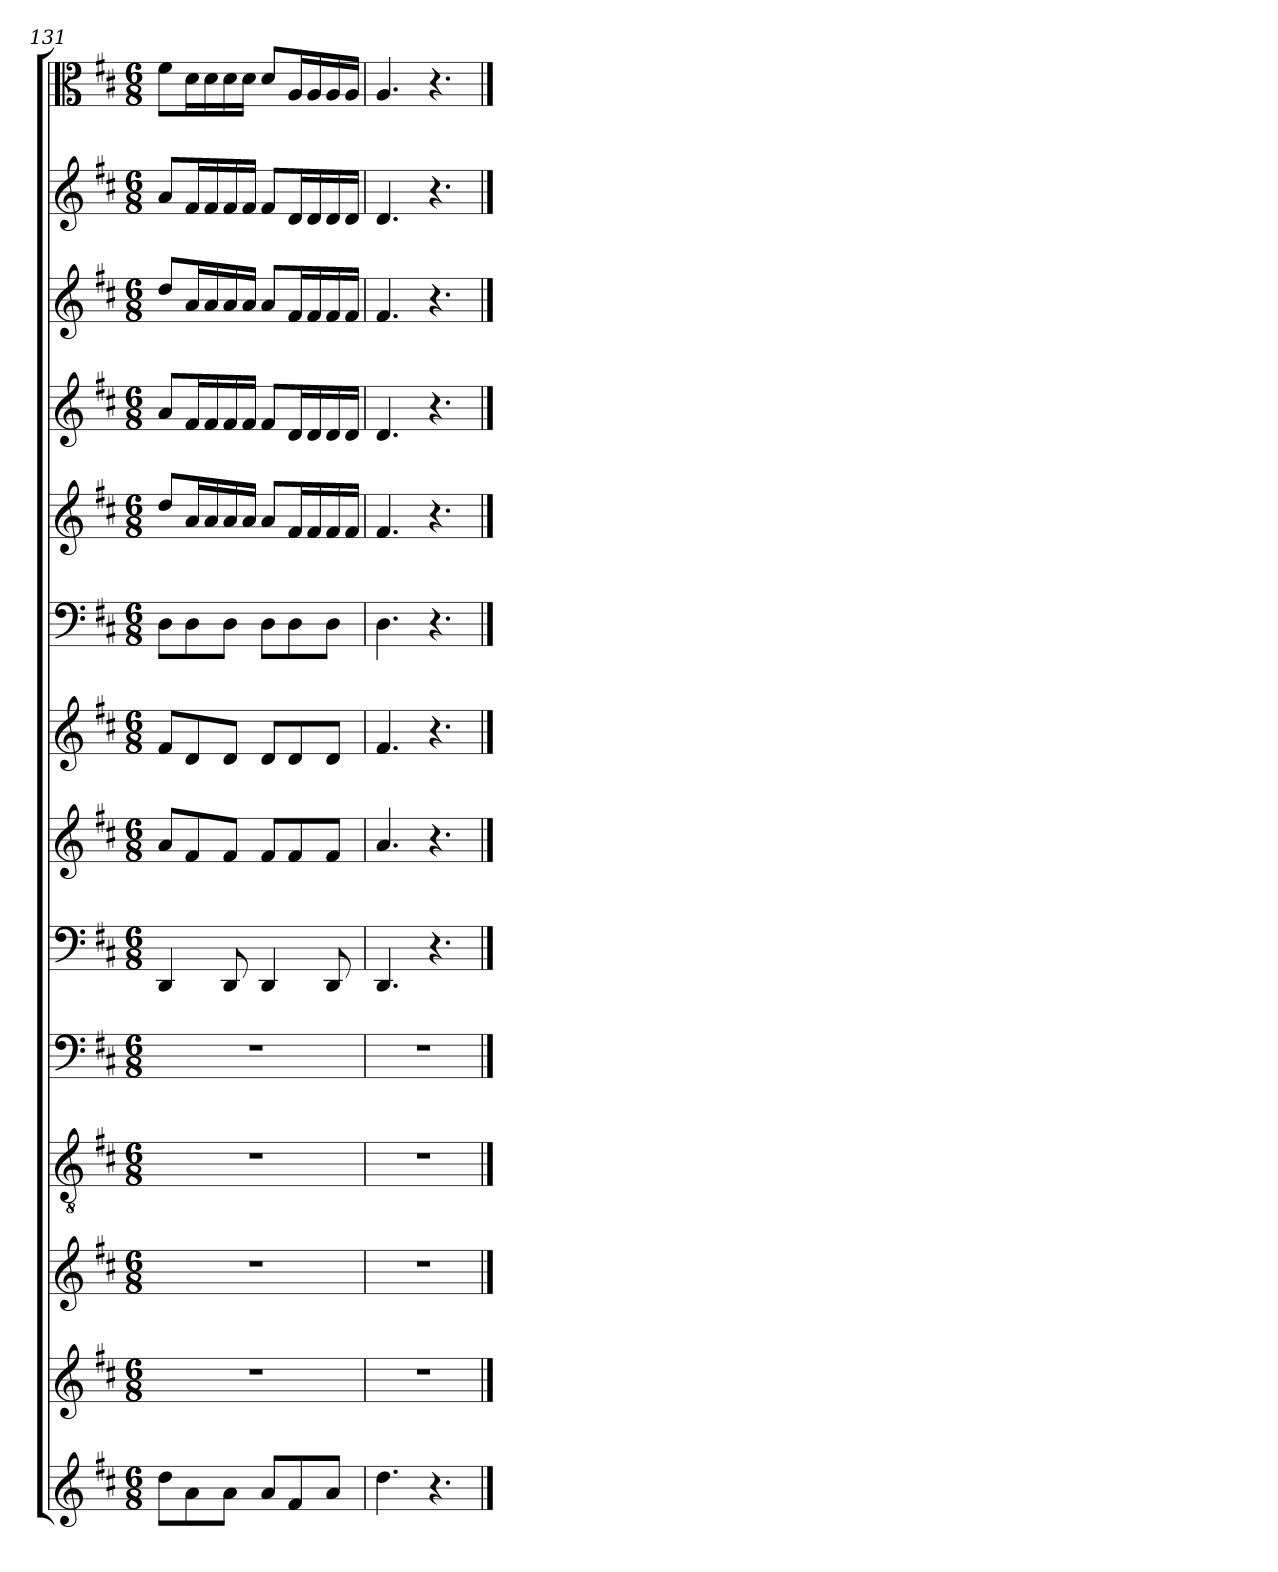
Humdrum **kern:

**kern	**kern	**kern	**kern	**kern	**kern	**kern	**kern	**kern	**kern	**kern	**kern	**kern	**kern
*part14	*part13	*part12	*part11	*part10	*part9	*part8	*part7	*part6	*part5	*part4	*part3	*part2	*part1
*staff14	*staff13	*staff12	*staff11	*staff10	*staff9	*staff8	*staff7	*staff6	*staff5	*staff4	*staff3	*staff2	*staff1
*clefG2	*clefG2	*clefG2	*clefGv2	*clefF4	*clefF4	*clefG2	*clefG2	*clefF4	*clefG2	*clefG2	*clefG2	*clefG2	*clefC3
*k[f#c#]	*k[f#c#]	*k[f#c#]	*k[f#c#]	*k[f#c#]	*k[f#c#]	*k[f#c#]	*k[f#c#]	*k[f#c#]	*k[f#c#]	*k[f#c#]	*k[f#c#]	*k[f#c#]	*k[f#c#]
*D:	*D:	*D:	*D:	*D:	*D:	*D:	*D:	*D:	*D:	*D:	*D:	*D:	*D:
*M6/8	*M6/8	*M6/8	*M6/8	*M6/8	*M6/8	*M6/8	*M6/8	*M6/8	*M6/8	*M6/8	*M6/8	*M6/8	*M6/8
=131	=131	=131	=131	=131	=131	=131	=131	=131	=131	=131	=131	=131	=131
8dd\L	2.r	2.r	2.r	2.r	4DD/	8a/L	8f#/L	8D\L	8dd/L	8a/L	8dd/L	8a/L	8f#\L
8a\	.	.	.	.	.	8f#/	8d/	8D\	16a/L	16f#/L	16a/L	16f#/L	16d\L
.	.	.	.	.	.	.	.	.	16a/	16f#/	16a/	16f#/	16d\
8a\J	.	.	.	.	8DD/	8f#/J	8d/J	8D\J	16a/	16f#/	16a/	16f#/	16d\
.	.	.	.	.	.	.	.	.	16a/JJ	16f#/JJ	16a/JJ	16f#/JJ	16d\JJ
8a/L	.	.	.	.	4DD/	8f#/L	8d/L	8D\L	8a/L	8f#/L	8a/L	8f#/L	8d/L
8f#/	.	.	.	.	.	8f#/	8d/	8D\	16f#/L	16d/L	16f#/L	16d/L	16A/L
.	.	.	.	.	.	.	.	.	16f#/	16d/	16f#/	16d/	16A/
8a/J	.	.	.	.	8DD/	8f#/J	8d/J	8D\J	16f#/	16d/	16f#/	16d/	16A/
.	.	.	.	.	.	.	.	.	16f#/JJ	16d/JJ	16f#/JJ	16d/JJ	16A/JJ
=132	=132	=132	=132	=132	=132	=132	=132	=132	=132	=132	=132	=132	=132
4.dd\	2.r	2.r	2.r	2.r	4.DD/	4.a/	4.f#/	4.D\	4.f#/	4.d/	4.f#/	4.d/	4.A/
4.r	.	.	.	.	4.r	4.r	4.r	4.r	4.r	4.r	4.r	4.r	4.r
==	==	==	==	==	==	==	==	==	==	==	==	==	==
*-	*-	*-	*-	*-	*-	*-	*-	*-	*-	*-	*-	*-	*-
